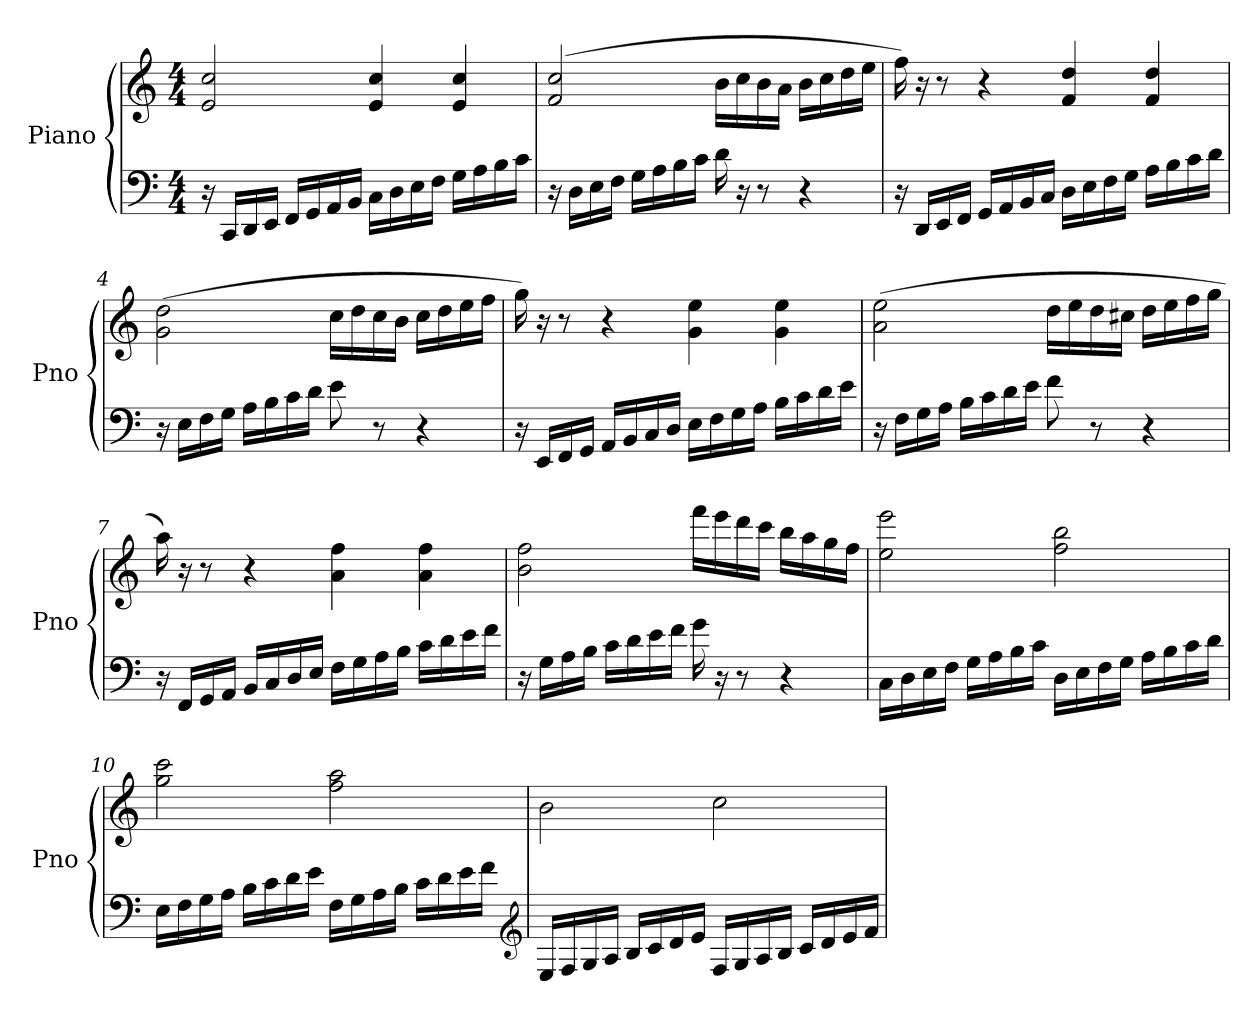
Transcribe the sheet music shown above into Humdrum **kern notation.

**kern	**kern
*part1	*part1
*staff2	*staff1
*I"Piano	*
*I'Pno	*
*clefF4	*clefG2
*k[]	*k[]
*C:	*C:
*M4/4	*M4/4
=1	=1
16r	2e/ 2cc/
16CC/LL	.
16DD/	.
16EE/JJ	.
16FF/LL	.
16GG/	.
16AA/	.
16BB/JJ	.
16C\LL	4e/ 4cc/
16D\	.
16E\	.
16F\JJ	.
16G\LL	4e/ 4cc/
16A\	.
16B\	.
16c\JJ	.
=2	=2
16r	(2f/ 2cc/
16D\LL	.
16E\	.
16F\JJ	.
16G\LL	.
16A\	.
16B\	.
16c\JJ	.
16d\	16b\LL
16r	16cc\
8r	16b\
.	16a\JJ
4r	16b\LL
.	16cc\
.	16dd\
.	16ee\JJ
!!LO:LB:g=z
=3	=3
16r	16ff\)
16DD/LL	16r
16EE/	8r
16FF/JJ	.
16GG/LL	4r
16AA/	.
16BB/	.
16C/JJ	.
16D\LL	4f/ 4dd/
16E\	.
16F\	.
16G\JJ	.
16A\LL	4f/ 4dd/
16B\	.
16c\	.
16d\JJ	.
=4	=4
16r	(2g\ 2dd\
16E\LL	.
16F\	.
16G\JJ	.
16A\LL	.
16B\	.
16c\	.
16d\JJ	.
8e\	16cc\LL
.	16dd\
8r	16cc\
.	16b\JJ
4r	16cc\LL
.	16dd\
.	16ee\
.	16ff\JJ
=5	=5
16r	16gg\)
16EE/LL	16r
16FF/	8r
16GG/JJ	.
16AA/LL	4r
16BB/	.
16C/	.
16D/JJ	.
16E\LL	4g\ 4ee\
16F\	.
16G\	.
16A\JJ	.
16B\LL	4g\ 4ee\
16c\	.
16d\	.
16e\JJ	.
!!LO:LB:g=z
=6	=6
16r	(2a\ 2ee\
16F\LL	.
16G\	.
16A\JJ	.
16B\LL	.
16c\	.
16d\	.
16e\JJ	.
8f\	16dd\LL
.	16ee\
8r	16dd\
.	16cc#X\JJ
4r	16dd\LL
.	16ee\
.	16ff\
.	16gg\JJ
=7	=7
16r	16aa\)
16FF/LL	16r
16GG/	8r
16AA/JJ	.
16BB/LL	4r
16C/	.
16D/	.
16E/JJ	.
16F\LL	4a\ 4ff\
16G\	.
16A\	.
16B\JJ	.
16c\LL	4a\ 4ff\
16d\	.
16e\	.
16f\JJ	.
=8	=8
16r	2b\ 2ff\
16G\LL	.
16A\	.
16B\JJ	.
16c\LL	.
16d\	.
16e\	.
16f\JJ	.
16g\	16fff\LL
16r	16eee\
8r	16ddd\
.	16ccc\JJ
4r	16bb\LL
.	16aa\
.	16gg\
.	16ff\JJ
!!LO:LB:g=z
=9	=9
16C\LL	2ee\ 2eee\
16D\	.
16E\	.
16F\JJ	.
16G\LL	.
16A\	.
16B\	.
16c\JJ	.
16D\LL	2ff\ 2bb\
16E\	.
16F\	.
16G\JJ	.
16A\LL	.
16B\	.
16c\	.
16d\JJ	.
=10	=10
16E\LL	2gg\ 2ccc\
16F\	.
16G\	.
16A\JJ	.
16B\LL	.
16c\	.
16d\	.
16e\JJ	.
16F\LL	2ff\ 2aa\
16G\	.
16A\	.
16B\JJ	.
16c\LL	.
16d\	.
16e\	.
16f\JJ	.
*clefG1	*
=11	=11
16G/LL	2b\
16A/	.
16B/	.
16c/JJ	.
16d/LL	.
16e/	.
16f/	.
16g/JJ	.
16A/LL	2cc\
16B/	.
16c/	.
16d/JJ	.
16e/LL	.
16f/	.
16g/	.
16a/JJ	.
=	=
*-	*-
